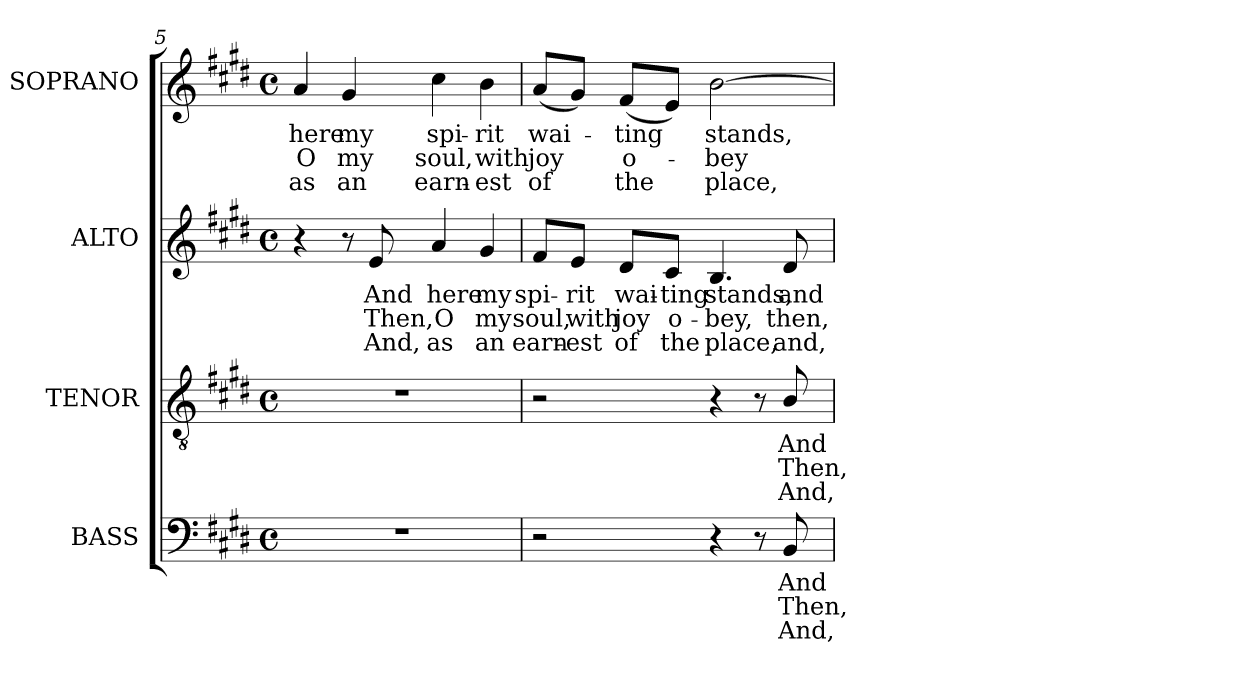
**kern	**text	**text	**text	**kern	**text	**text	**text	**kern	**text	**text	**text	**kern	**text	**text	**text
*part4	*part4	*part4	*part4	*part3	*part3	*part3	*part3	*part2	*part2	*part2	*part2	*part1	*part1	*part1	*part1
*staff4	*staff4	*staff4	*staff4	*staff3	*staff3	*staff3	*staff3	*staff2	*staff2	*staff2	*staff2	*staff1	*staff1	*staff1	*staff1
*I"BASS	*	*	*	*I"TENOR	*	*	*	*I"ALTO	*	*	*	*I"SOPRANO	*	*	*
*I'B.	*	*	*	*I'T.	*	*	*	*I'A.	*	*	*	*I'S.	*	*	*
!!LO:LB:g=z
*clefF4	*	*	*	*clefGv2	*	*	*	*clefG2	*	*	*	*clefG2	*	*	*
*	*	*	*	*ITrd7c12	*	*	*	*	*	*	*	*	*	*	*
*k[f#c#g#d#]	*	*	*	*k[f#c#g#d#]	*	*	*	*k[f#c#g#d#]	*	*	*	*k[f#c#g#d#]	*	*	*
*E:	*	*	*	*E:	*	*	*	*E:	*	*	*	*E:	*	*	*
*M4/4	*	*	*	*M4/4	*	*	*	*M4/4	*	*	*	*M4/4	*	*	*
*met(c)	*	*	*	*met(c)	*	*	*	*met(c)	*	*	*	*met(c)	*	*	*
=5	=5	=5	=5	=5	=5	=5	=5	=5	=5	=5	=5	=5	=5	=5	=5
!	!	!	!	!	!	!	!	!	!	!	!	!	!LO:LY:b:color=#000000	!LO:LY:b:color=#000000	!LO:LY:b:color=#000000
1r	.	.	.	1r	.	.	.	4r	.	.	.	4ai/	here	O	as
!	!	!	!	!	!	!	!	!	!	!	!	!	!LO:LY:b:color=#000000	!LO:LY:b:color=#000000	!LO:LY:b:color=#000000
.	.	.	.	.	.	.	.	8r	.	.	.	4g#i/	my	my	an
!	!	!	!	!	!	!	!	!	!LO:LY:b:color=#000000	!LO:LY:b:color=#000000	!LO:LY:b:color=#000000	!	!	!	!
.	.	.	.	.	.	.	.	8ei/	And	Then,	And,	.	.	.	.
!	!	!	!	!	!	!	!	!	!LO:LY:b:color=#000000	!LO:LY:b:color=#000000	!LO:LY:b:color=#000000	!	!	!	!
!	!	!	!	!	!	!	!	!	!	!	!	!	!LO:LY:b:color=#000000	!LO:LY:b:color=#000000	!LO:LY:b:color=#000000
.	.	.	.	.	.	.	.	4ai/	here	O	as	4cc#i\	spi-	soul,	earn-
!	!	!	!	!	!	!	!	!	!LO:LY:b:color=#000000	!LO:LY:b:color=#000000	!LO:LY:b:color=#000000	!	!	!	!
!	!	!	!	!	!	!	!	!	!	!	!	!	!LO:LY:b:color=#000000	!LO:LY:b:color=#000000	!LO:LY:b:color=#000000
.	.	.	.	.	.	.	.	4g#i/	my	my	an	4bi\	-rit	with	-est
=6	=6	=6	=6	=6	=6	=6	=6	=6	=6	=6	=6	=6	=6	=6	=6
!	!	!	!	!	!	!	!	!	!LO:LY:b:color=#000000	!LO:LY:b:color=#000000	!LO:LY:b:color=#000000	!	!	!	!
!	!	!	!	!	!	!	!	!	!	!	!	!	!LO:LY:b:color=#000000	!LO:LY:b:color=#000000	!LO:LY:b:color=#000000
2r	.	.	.	2r	.	.	.	8f#i/L	spi-	soul,	earn-	(8ai/L	wai-	joy	of
!	!	!	!	!	!	!	!	!	!LO:LY:b:color=#000000	!LO:LY:b:color=#000000	!LO:LY:b:color=#000000	!	!	!	!
.	.	.	.	.	.	.	.	8ei/J	-rit	with	-est	8g#i/J)	.	.	.
!	!	!	!	!	!	!	!	!	!LO:LY:b:color=#000000	!LO:LY:b:color=#000000	!LO:LY:b:color=#000000	!	!	!	!
!	!	!	!	!	!	!	!	!	!	!	!	!	!LO:LY:b:color=#000000	!LO:LY:b:color=#000000	!LO:LY:b:color=#000000
.	.	.	.	.	.	.	.	8d#i/L	wai-	joy	of	(8f#i/L	-ting	o-	the
!	!	!	!	!	!	!	!	!	!LO:LY:b:color=#000000	!LO:LY:b:color=#000000	!LO:LY:b:color=#000000	!	!	!	!
.	.	.	.	.	.	.	.	8c#i/J	-ting	o-	the	8ei/J)	.	.	.
!	!	!	!	!	!	!	!	!	!LO:LY:b:color=#000000	!LO:LY:b:color=#000000	!LO:LY:b:color=#000000	!	!	!	!
!	!	!	!	!	!	!	!	!	!	!	!	!	!LO:LY:b:color=#000000	!LO:LY:b:color=#000000	!LO:LY:b:color=#000000
4r	.	.	.	4r	.	.	.	4.Bi/	stands,	-bey,	place,	[2bi\	stands,	-bey	place,
8r	.	.	.	8r	.	.	.	.	.	.	.	.	.	.	.
!	!LO:LY:b:color=#000000	!LO:LY:b:color=#000000	!LO:LY:b:color=#000000	!	!	!	!	!	!	!	!	!	!	!	!
!	!	!	!	!	!LO:LY:b:color=#000000	!LO:LY:b:color=#000000	!LO:LY:b:color=#000000	!	!	!	!	!	!	!	!
!	!	!	!	!	!	!	!	!	!LO:LY:b:color=#000000	!LO:LY:b:color=#000000	!LO:LY:b:color=#000000	!	!	!	!
8BBi/	And	Then,	And,	8BBi/	And	Then,	And,	8d#i/	and	then,	and,	.	.	.	.
=	=	=	=	=	=	=	=	=	=	=	=	=	=	=	=
*-	*-	*-	*-	*-	*-	*-	*-	*-	*-	*-	*-	*-	*-	*-	*-
